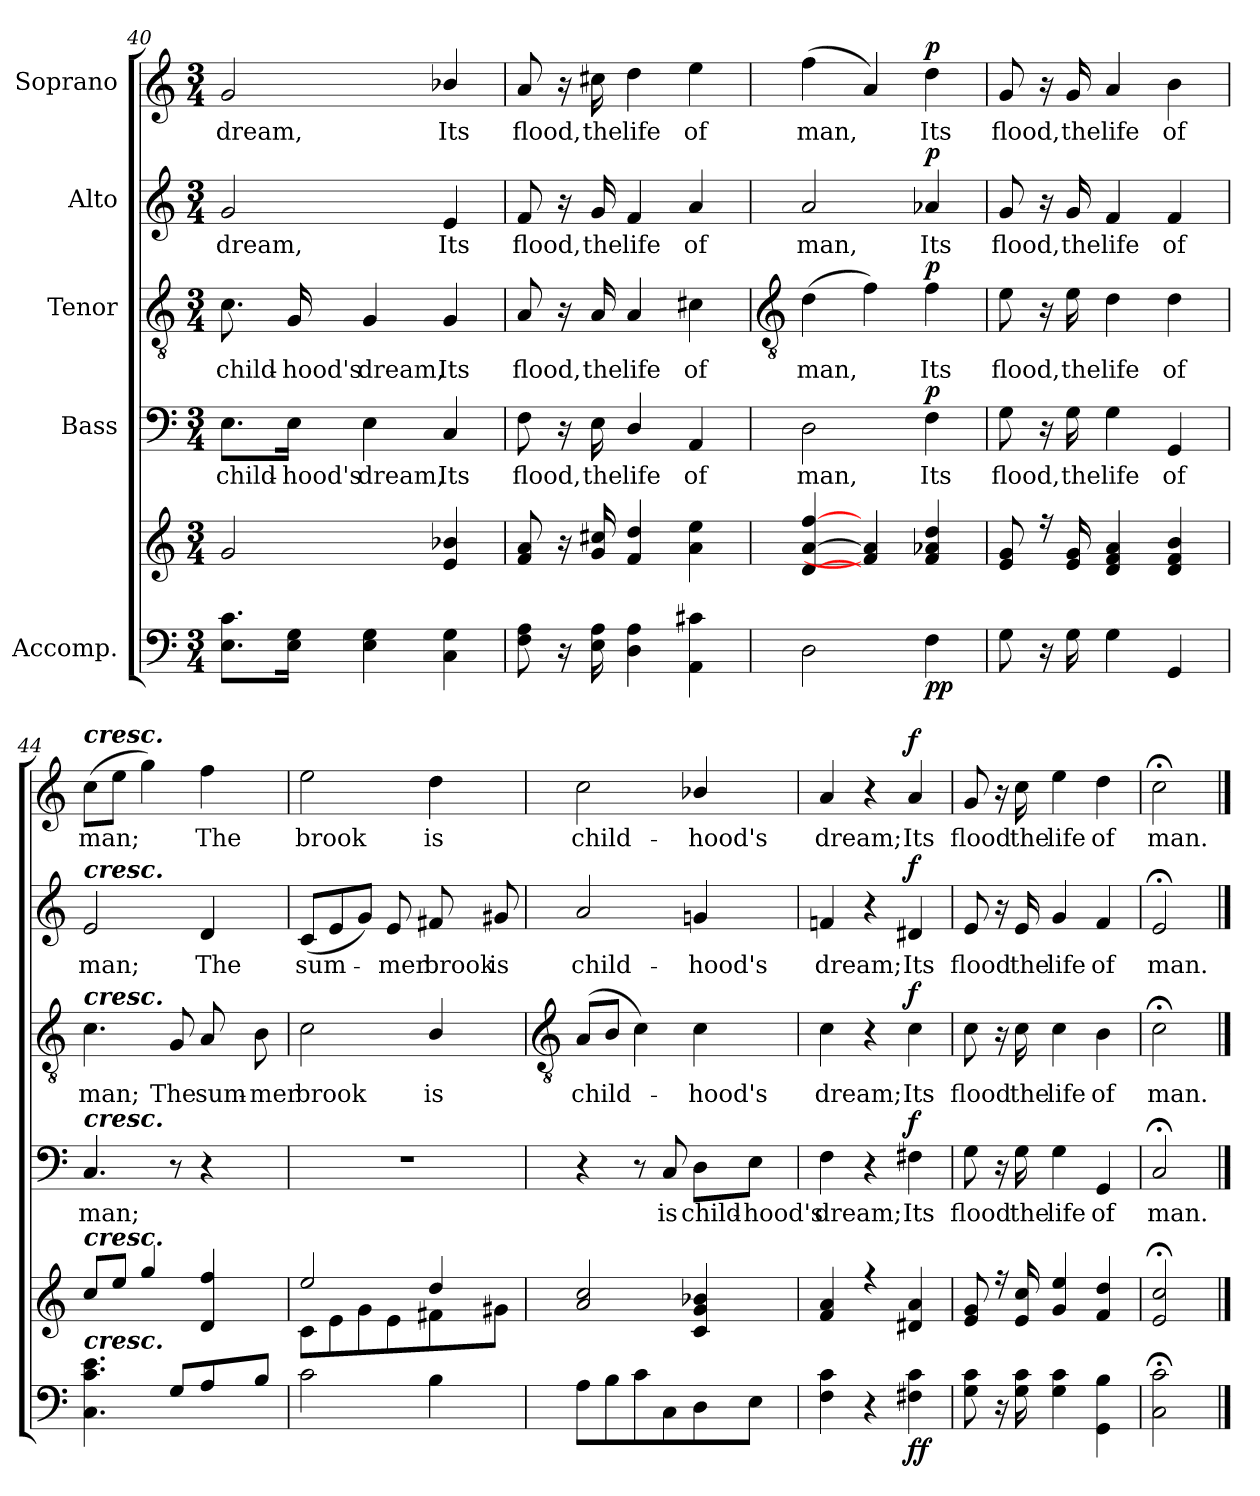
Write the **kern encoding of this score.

**kern	**kern	**dynam	**kern	**text	**dynam	**kern	**text	**dynam	**kern	**text	**dynam	**kern	**text	**dynam
*part5	*part5	*part5	*part4	*part4	*part4	*part3	*part3	*part3	*part2	*part2	*part2	*part1	*part1	*part1
*staff6	*staff5	*staff5/6	*staff4	*staff4	*staff4	*staff3	*staff3	*staff3	*staff2	*staff2	*staff2	*staff1	*staff1	*staff1
*I"Accomp.	*	*	*I"Bass	*	*	*I"Tenor	*	*	*I"Alto	*	*	*I"Soprano	*	*
*clefF4	*clefG2	*	*clefF4	*	*	*clefGv2	*	*	*clefG2	*	*	*clefG2	*	*
*k[]	*k[]	*	*k[]	*	*	*k[]	*	*	*k[]	*	*	*k[]	*	*
*C:	*C:	*	*C:	*	*	*C:	*	*	*C:	*	*	*C:	*	*
*M3/4	*M3/4	*	*M3/4	*	*	*M3/4	*	*	*M3/4	*	*	*M3/4	*	*
=40	=40	=40	=40	=40	=40	=40	=40	=40	=40	=40	=40	=40	=40	=40
!	!	!	!	!LO:LY:b	!	!	!LO:LY:b	!	!	!LO:LY:b	!	!	!LO:LY:b	!
8.E 8.cL	2g	.	8.E\L	child-	.	8.c	child-	.	2g	dream,	.	2g	dream,	.
!	!	!	!	!LO:LY:b	!	!	!LO:LY:b	!	!	!	!	!	!	!
16E 16GJ	.	.	16E\Jk	-hood's	.	16G	-hood's	.	.	.	.	.	.	.
!	!	!	!	!LO:LY:b	!	!	!LO:LY:b	!	!	!	!	!	!	!
4E 4G	.	.	4E	dream,	.	4G	dream,	.	.	.	.	.	.	.
!	!	!	!	!LO:LY:b	!	!	!LO:LY:b	!	!	!LO:LY:b	!	!	!LO:LY:b	!
4C 4G	4e/ 4b-X/	.	4C	Its	.	4G	Its	.	4e	Its	.	4b-X/	Its	.
=41	=41	=41	=41	=41	=41	=41	=41	=41	=41	=41	=41	=41	=41	=41
!	!	!	!	!LO:LY:b	!	!	!LO:LY:b	!	!	!LO:LY:b	!	!	!LO:LY:b	!
8F\ 8A\	8f 8a	.	8F	flood,	.	8A	flood,	.	8f	flood,	.	8a	flood,	.
16r	16r	.	16r	.	.	16r	.	.	16r	.	.	16r	.	.
!	!	!	!	!LO:LY:b	!	!	!LO:LY:b	!	!	!LO:LY:b	!	!	!LO:LY:b	!
16E\ 16A\	16g 16cc#X	.	16E	the	.	16A	the	.	16g	the	.	16cc#X	the	.
!	!	!	!	!LO:LY:b	!	!	!LO:LY:b	!	!	!LO:LY:b	!	!	!LO:LY:b	!
4D\ 4A\	4f 4dd	.	4D/	life	.	4A	life	.	4f	life	.	4dd	life	.
!	!	!	!	!LO:LY:b	!	!	!LO:LY:b	!	!	!LO:LY:b	!	!	!LO:LY:b	!
4AA 4c#X	4a 4ee	.	4AA	of	.	4c#X	of	.	4a	of	.	4ee	of	.
!!LO:LB:g=z
=42	=42	=42	=42	=42	=42	=42	=42	=42	=42	=42	=42	=42	=42	=42
*	*	*	*	*	*	*clefGv2	*	*	*	*	*	*	*	*
*	*^	*	*	*	*	*	*	*	*	*	*	*	*	*
!	!	!LO:N:vis=1	!	!	!LO:LY:b	!	!	!LO:LY:b	!	!	!LO:LY:b	!	!	!LO:LY:b	!
2D	[4d [4a [4ff	2.ryy	.	2D	man,	.	(>4d	man,	.	2a	man,	.	(<4ff	man,	.
.	4f] 4a]	.	.	.	.	.	4f)	.	.	.	.	.	4a)	.	.
!	!	!	!LO:DY:b=2	!	!LO:LY:b	!	!	!LO:LY:b	!	!	!LO:LY:b	!	!	!LO:LY:b	!
!	!	!	!LO:DY:n=1:b	!	!	!LO:DY:b	!	!	!LO:DY:b	!	!	!LO:DY:b	!	!	!LO:DY:b
4F	4f 4a-X 4dd	.	p p	4F	Its	p	4f	Its	p	4a-X	Its	p	4dd	Its	p
=43	=43	=43	=43	=43	=43	=43	=43	=43	=43	=43	=43	=43	=43	=43	=43
!	!	!LO:N:vis=1	!	!	!LO:LY:b	!	!	!LO:LY:b	!	!	!LO:LY:b	!	!	!LO:LY:b	!
8G	8e 8g	2.ryy	.	8G	flood,	.	8e	flood,	.	8g	flood,	.	8g	flood,	.
16r	16r	.	.	16r	.	.	16r	.	.	16r	.	.	16r	.	.
!	!	!	!	!	!LO:LY:b	!	!	!LO:LY:b	!	!	!LO:LY:b	!	!	!LO:LY:b	!
16G	16e 16g	.	.	16G	the	.	16e	the	.	16g	the	.	16g	the	.
!	!	!	!	!	!LO:LY:b	!	!	!LO:LY:b	!	!	!LO:LY:b	!	!	!LO:LY:b	!
4G	4d 4f 4a	.	.	4G	life	.	4d	life	.	4f	life	.	4a	life	.
!	!	!	!	!	!LO:LY:b	!	!	!LO:LY:b	!	!	!LO:LY:b	!	!	!LO:LY:b	!
4GG	4d 4f 4b	.	.	4GG	of	.	4d	of	.	4f	of	.	4b	of	.
=44	=44	=44	=44	=44	=44	=44	=44	=44	=44	=44	=44	=44	=44	=44	=44
!	!	!	!	!	!	!	!	!	!	!	!	!	!LO:TX:a:Bi:t=cresc.	!	!
!	!	!	!	!	!	!	!	!	!	!LO:TX:a:Bi:t=cresc.	!	!	!	!	!
!	!	!	!	!	!	!	!LO:TX:a:Bi:t=cresc.	!	!	!	!	!	!	!	!
!	!	!	!	!LO:TX:a:Bi:t=cresc.	!	!	!	!	!	!	!	!	!	!	!
!	!LO:TX:a:Bi:t=cresc.	!	!	!	!	!	!	!	!	!	!	!	!	!	!
!LO:TX:a:Bi:t=cresc.	!	!	!	!	!	!	!	!	!	!	!	!	!	!	!
!	!	!LO:N:vis=1	!	!	!LO:LY:b	!	!	!LO:LY:b	!	!	!LO:LY:b	!	!	!LO:LY:b	!
4.C 4.c 4.e	8ccL	2.ryy	.	4.C	man;	.	4.c	man;	.	2e	man;	.	(>8ccL	man;	.
.	8eeJ	.	.	.	.	.	.	.	.	.	.	.	8eeJ	.	.
.	4gg	.	.	.	.	.	.	.	.	.	.	.	4gg)	.	.
!	!	!	!	!	!	!	!	!LO:LY:b	!	!	!	!	!	!	!
8G\L	.	.	.	8r	.	.	8G	The	.	.	.	.	.	.	.
!	!	!	!	!	!	!	!	!LO:LY:b	!	!	!LO:LY:b	!	!	!LO:LY:b	!
8A/	4d 4ff	.	.	4r	.	.	8A	sum-	.	4d	The	.	4ff	The	.
!	!	!	!	!	!	!	!	!LO:LY:b	!	!	!	!	!	!	!
8B/J	.	.	.	.	.	.	8B	-mer	.	.	.	.	.	.	.
=45	=45	=45	=45	=45	=45	=45	=45	=45	=45	=45	=45	=45	=45	=45	=45
!	!	!	!	!LO:N:vis=1	!	!	!	!LO:LY:b	!	!	!LO:LY:b	!	!	!LO:LY:b	!
2c	2ee/	8c\L	.	2.r	.	.	2c	brook	.	(<8cL	sum-	.	2ee	brook	.
.	.	8e\	.	.	.	.	.	.	.	8e	.	.	.	.	.
.	.	8g\	.	.	.	.	.	.	.	8gJ)	.	.	.	.	.
!	!	!	!	!	!	!	!	!	!	!	!LO:LY:b	!	!	!	!
.	.	8e\	.	.	.	.	.	.	.	8e	mer	.	.	.	.
!	!	!	!	!	!	!	!	!LO:LY:b	!	!	!LO:LY:b	!	!	!LO:LY:b	!
4B	4dd/	8f#X\	.	.	.	.	4B/	is	.	8f#X	brook	.	4dd	is	.
!	!	!	!	!	!	!	!	!	!	!	!LO:LY:b	!	!	!	!
.	.	8g#X\J	.	.	.	.	.	.	.	8g#X	is	.	.	.	.
!!LO:LB:g=z
=46	=46	=46	=46	=46	=46	=46	=46	=46	=46	=46	=46	=46	=46	=46	=46
*	*	*	*	*	*	*	*clefGv2	*	*	*	*	*	*	*	*
!	!	!LO:N:vis=1	!	!	!	!	!	!LO:LY:b	!	!	!LO:LY:b	!	!	!LO:LY:b	!
8AL	2a 2cc	2.ryy	.	4r	.	.	(<8AL	child-	.	2a	child-	.	2cc	child-	.
8B	.	.	.	.	.	.	8BJ	.	.	.	.	.	.	.	.
8c	.	.	.	8r	.	.	4c)	.	.	.	.	.	.	.	.
!	!	!	!	!	!LO:LY:b	!	!	!	!	!	!	!	!	!	!
8C	.	.	.	8C	is	.	.	.	.	.	.	.	.	.	.
!	!	!	!	!	!LO:LY:b	!	!	!LO:LY:b	!	!	!LO:LY:b	!	!	!LO:LY:b	!
8D	4c/ 4g/ 4b-X/	.	.	8D\L	child-	.	4c	hood's	.	4gn	-hood's	.	4b-X/	-hood's	.
!	!	!	!	!	!LO:LY:b	!	!	!	!	!	!	!	!	!	!
8EJ	.	.	.	8E\J	-hood's	.	.	.	.	.	.	.	.	.	.
=47	=47	=47	=47	=47	=47	=47	=47	=47	=47	=47	=47	=47	=47	=47	=47
!	!	!LO:N:vis=1	!	!	!LO:LY:b	!	!	!LO:LY:b	!	!	!LO:LY:b	!	!	!LO:LY:b	!
4F 4c	4f 4a	2.ryy	.	4F	dream;	.	4c	dream;	.	4fn	dream;	.	4a	dream;	.
4r	4r	.	.	4r	.	.	4r	.	.	4r	.	.	4r	.	.
!	!	!	!LO:DY:b=2	!	!LO:LY:b	!	!	!LO:LY:b	!	!	!LO:LY:b	!	!	!LO:LY:b	!
!	!	!	!LO:DY:n=1:b	!	!	!LO:DY:b	!	!	!LO:DY:b	!	!	!LO:DY:b	!	!	!LO:DY:b
4F#X 4c	4d#X 4a	.	f f	4F#X	Its	f	4c	Its	f	4d#X	Its	f	4a	Its	f
=48	=48	=48	=48	=48	=48	=48	=48	=48	=48	=48	=48	=48	=48	=48	=48
!	!	!LO:N:vis=1	!	!	!LO:LY:b	!	!	!LO:LY:b	!	!	!LO:LY:b	!	!	!LO:LY:b	!
8G 8c	8e 8g	2.ryy	.	8G	flood	.	8c	flood	.	8e	flood	.	8g	flood	.
16r	16r	.	.	16r	.	.	16r	.	.	16r	.	.	16r	.	.
!	!	!	!	!	!LO:LY:b	!	!	!LO:LY:b	!	!	!LO:LY:b	!	!	!LO:LY:b	!
16G 16c	16e 16cc	.	.	16G	the	.	16c	the	.	16e	the	.	16cc	the	.
!	!	!	!	!	!LO:LY:b	!	!	!LO:LY:b	!	!	!LO:LY:b	!	!	!LO:LY:b	!
4G 4c	4g 4ee	.	.	4G	life	.	4c	life	.	4g	life	.	4ee	life	.
!	!	!	!	!	!LO:LY:b	!	!	!LO:LY:b	!	!	!LO:LY:b	!	!	!LO:LY:b	!
4GG 4B	4f 4dd	.	.	4GG	of	.	4B	of	.	4f	of	.	4dd	of	.
=49	=49	=49	=49	=49	=49	=49	=49	=49	=49	=49	=49	=49	=49	=49	=49
!	!	!	!	!	!LO:LY:b	!	!	!LO:LY:b	!	!	!LO:LY:b	!	!	!LO:LY:b	!
2C;< 2c;<	2e;< 2cc;<	2ryy	.	2C;<	man.	.	2c;<	man.	.	2e;<	man.	.	2cc;<	man.	.
*	*v	*v	*	*	*	*	*	*	*	*	*	*	*	*	*
==	==	==	==	==	==	==	==	==	==	==	==	==	==	==
*-	*-	*-	*-	*-	*-	*-	*-	*-	*-	*-	*-	*-	*-	*-
